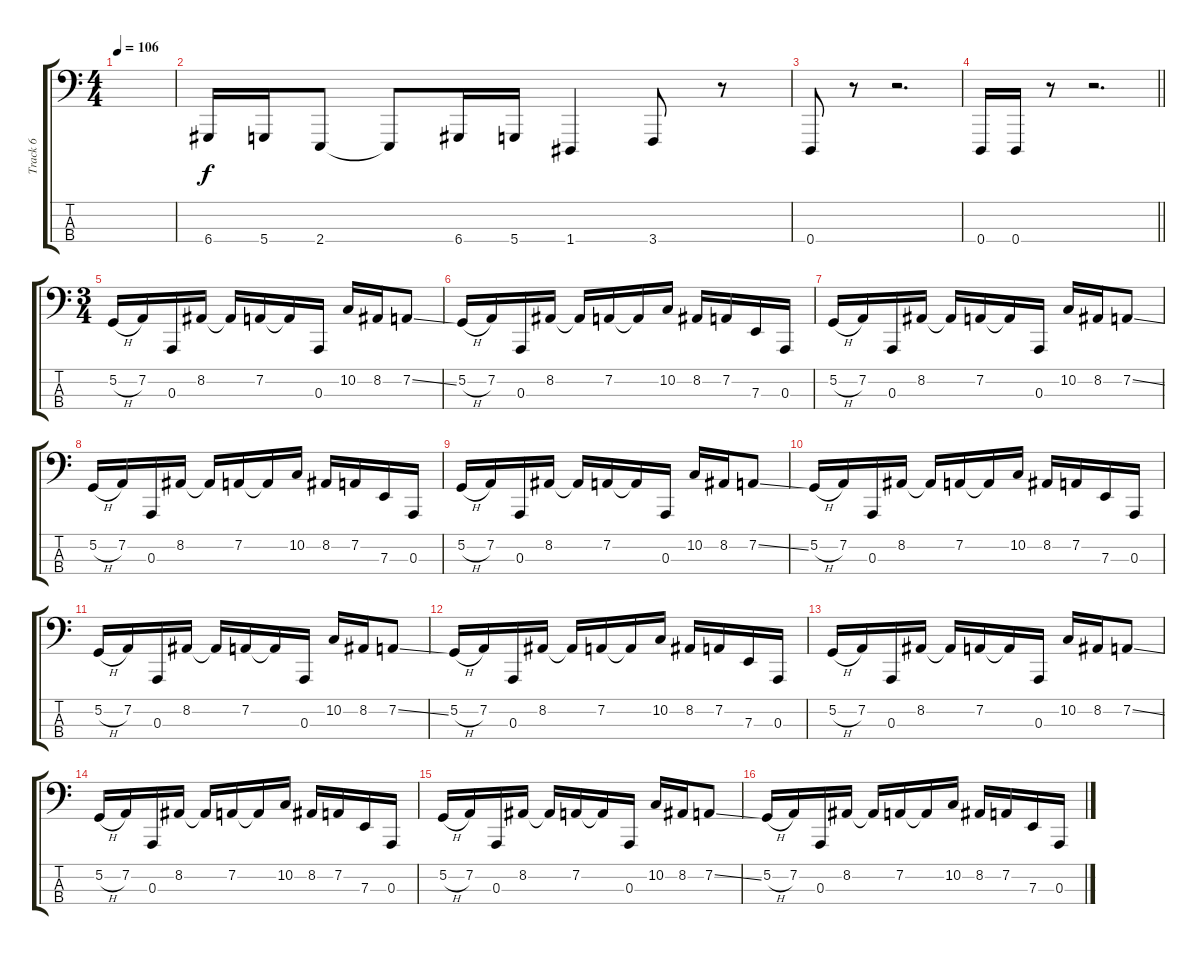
\track ("Track 6" "Track 6") {instrument lead8bassandlead}
\staff {score tabs}
\tuning (G2 D2 A1 D1) {hide}
\ts (4 4)
\tempo 106
\clef f4
\ks c
|
6.4.16 5.4.16 2.4.8 2.4{t}.8 6.4.16 5.4.16 1.4.4 3.4.8 r.8 |
0.4.8 r.8 r.2{d} |
\barLineRight lightlight
0.4.16 0.4.16 r.8 r.2{d} |
\ts (3 4)
\section ("" "")
5.2{h}.16 7.2.16 0.3.16 8.2.16 8.2{t}.16 7.2.16 7.2{t}.16 0.3.16 10.2.16 8.2.16 7.2{ss}.8 |
5.2{h}.16 7.2.16 0.3.16 8.2.16 8.2{t}.16 7.2.16 7.2{t}.16 10.2.16 8.2.16 7.2.16 7.3.16 0.3.16 |
5.2{h}.16 7.2.16 0.3.16 8.2.16 8.2{t}.16 7.2.16 7.2{t}.16 0.3.16 10.2.16 8.2.16 7.2{ss}.8 |
5.2{h}.16 7.2.16 0.3.16 8.2.16 8.2{t}.16 7.2.16 7.2{t}.16 10.2.16 8.2.16 7.2.16 7.3.16 0.3.16 |
5.2{h}.16 7.2.16 0.3.16 8.2.16 8.2{t}.16 7.2.16 7.2{t}.16 0.3.16 10.2.16 8.2.16 7.2{ss}.8 |
5.2{h}.16 7.2.16 0.3.16 8.2.16 8.2{t}.16 7.2.16 7.2{t}.16 10.2.16 8.2.16 7.2.16 7.3.16 0.3.16 |
5.2{h}.16 7.2.16 0.3.16 8.2.16 8.2{t}.16 7.2.16 7.2{t}.16 0.3.16 10.2.16 8.2.16 7.2{ss}.8 |
5.2{h}.16 7.2.16 0.3.16 8.2.16 8.2{t}.16 7.2.16 7.2{t}.16 10.2.16 8.2.16 7.2.16 7.3.16 0.3.16 |
5.2{h}.16 7.2.16 0.3.16 8.2.16 8.2{t}.16 7.2.16 7.2{t}.16 0.3.16 10.2.16 8.2.16 7.2{ss}.8 |
5.2{h}.16 7.2.16 0.3.16 8.2.16 8.2{t}.16 7.2.16 7.2{t}.16 10.2.16 8.2.16 7.2.16 7.3.16 0.3.16 |
5.2{h}.16 7.2.16 0.3.16 8.2.16 8.2{t}.16 7.2.16 7.2{t}.16 0.3.16 10.2.16 8.2.16 7.2{ss}.8 |
5.2{h}.16 7.2.16 0.3.16 8.2.16 8.2{t}.16 7.2.16 7.2{t}.16 10.2.16 8.2.16 7.2.16 7.3.16 0.3.16
